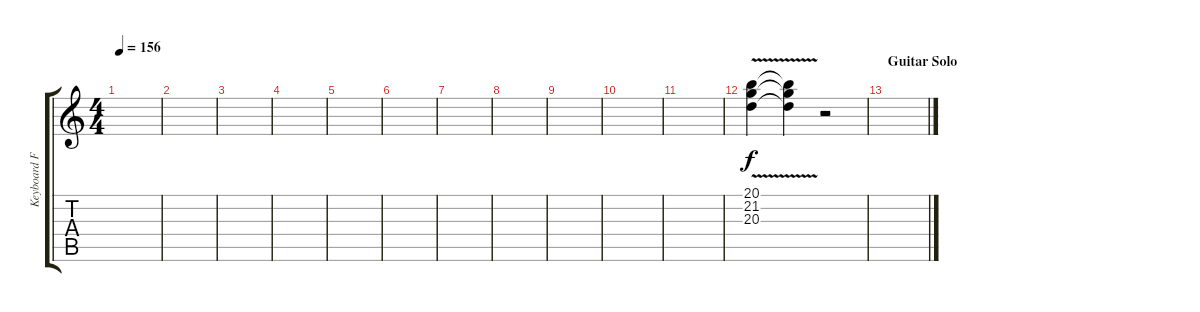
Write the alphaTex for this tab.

\track ("Keyboard Fills" "Keyboard F") {instrument electricpiano2}
\staff {score tabs}
\tuning (Eb4 Bb3 Gb3 Db3 Ab2 Eb2) {hide}
\ts (4 4)
\tempo 156
\clef g2
\ks c
|
|
|
|
|
|
|
|
|
|
|
(20.1{v} 21.2{v} 20.3{v}).4{instrument lead2sawtooth} (20.1{t} 21.2{t} 20.3{t}).4{dy f volume 6} r.2 |
\section ("" "Guitar Solo")
